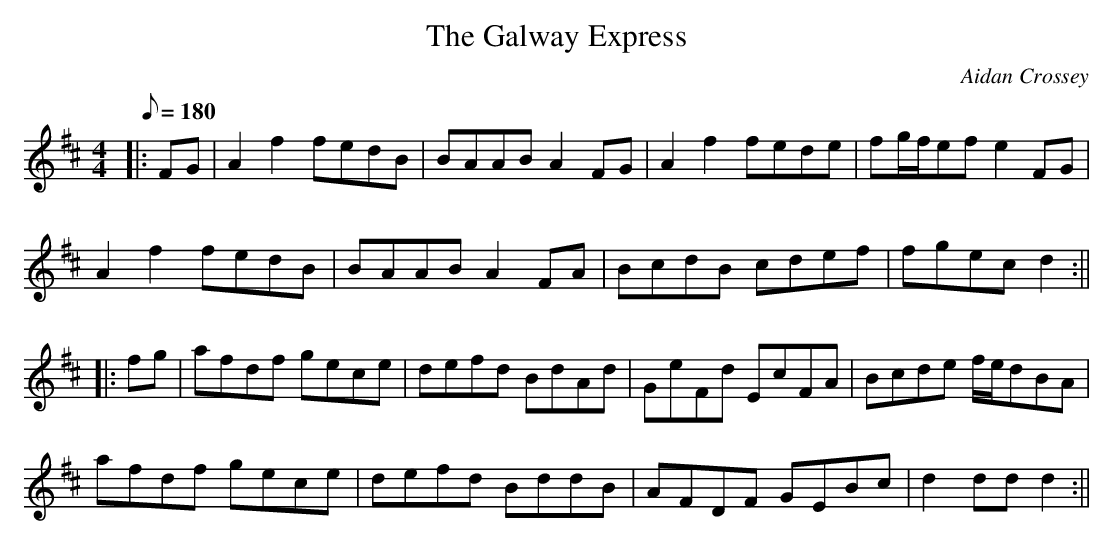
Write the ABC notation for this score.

X:1
T:The Galway Express
M:4/4
L:1/8
Q:180
C:Aidan Crossey
K:D
|:FG|A2f2 fedB|BAAB A2FG|A2f2 fede|fg/f/ef e2FG|
A2f2 fedB|BAAB A2FA|BcdB cdef|fgec d2:||
|:fg|afdf gece|defd BdAd|GeFd EcFA|Bcde f/e/dBA|
afdf gece|defd BddB|AFDF GEBc|d2 dd d2:||
